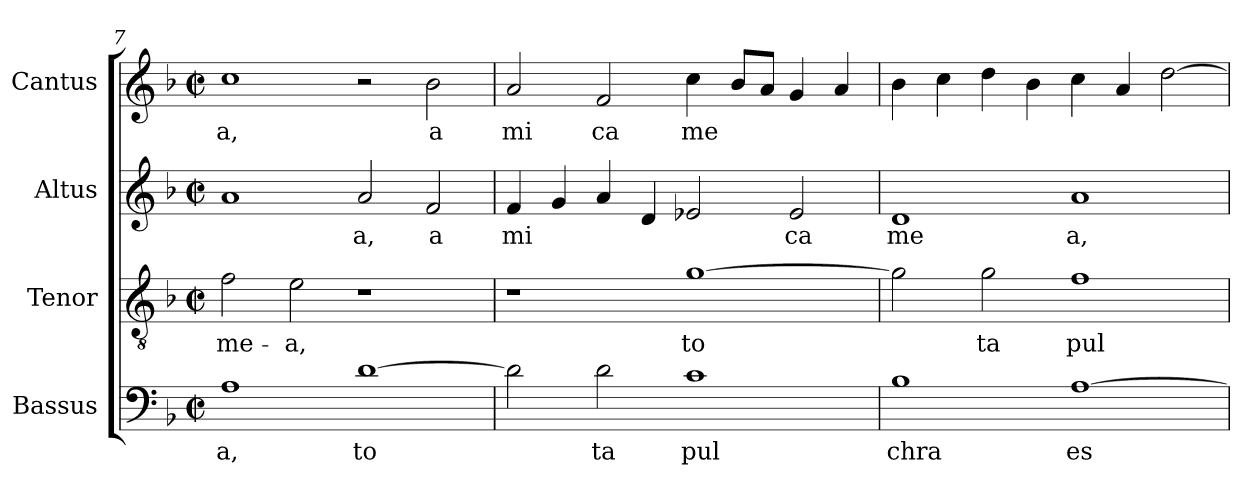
**kern	**text	**kern	**text	**kern	**text	**kern	**text
*part4	*part4	*part3	*part3	*part2	*part2	*part1	*part1
*staff4	*staff4	*staff3	*staff3	*staff2	*staff2	*staff1	*staff1
*I"Bassus	*	*I"Tenor	*	*I"Altus	*	*I"Cantus	*
!!LO:LB:g=z
*clefF4	*	*clefGv2	*	*clefG2	*	*clefG2	*
*k[b-]	*	*k[b-]	*	*k[b-]	*	*k[b-]	*
*F:	*	*F:	*	*F:	*	*F:	*
*M2/2	*	*M2/2	*	*M2/2	*	*M2/2	*
*met(c|)	*	*met(c|)	*	*met(c|)	*	*met(c|)	*
=7	=7	=7	=7	=7	=7	=7	=7
!	!LO:LY:b:cj	!	!LO:LY:b:cj	!	!LO:LY:b:cj	!	!LO:LY:b:cj
1A	a,	2f\	me-	1a	--	1cc	a,
!	!	!	!LO:LY:b:cj	!	!	!	!
.	.	2e\	-a,	.	.	.	.
!	!LO:LY:b:cj	!	!	!	!LO:LY:b:cj	!	!
[>1d	to	1r	.	2a/	-a,	2r	.
!	!	!	!	!	!LO:LY:b:cj	!	!LO:LY:b:cj
.	.	.	.	2f/	a	2b-\	a
=8	=8	=8	=8	=8	=8	=8	=8
!	!LO:LY:b:cj	!	!	!	!LO:LY:b:cj	!	!LO:LY:b:cj
2d\]	.	1r	.	4f/	mi	2a/	mi
!	!	!	!	!	!LO:LY:b:cj	!	!
.	.	.	.	4g/	.	.	.
!	!LO:LY:b:cj	!	!	!	!LO:LY:b:cj	!	!LO:LY:b:cj
2d\	ta	.	.	4a/	.	2f/	ca
!	!	!	!	!	!LO:LY:b:cj	!	!
.	.	.	.	4d/	.	.	.
!	!LO:LY:b:cj	!	!LO:LY:b:cj	!	!LO:LY:b:cj	!	!LO:LY:b:cj
1c	pul	[>1g	to-	2e-X/	.	4cc\	me
!	!	!	!	!	!	!	!LO:LY:b:cj
.	.	.	.	.	.	8b-/L	.
!	!	!	!	!	!	!	!LO:LY:b:cj
.	.	.	.	.	.	8a/J	.
!	!	!	!	!	!LO:LY:b:cj	!	!LO:LY:b:cj
.	.	.	.	2e-/	ca	4g/	.
!	!	!	!	!	!	!	!LO:LY:b:cj
.	.	.	.	.	.	4a/	.
=9	=9	=9	=9	=9	=9	=9	=9
!	!LO:LY:b:cj	!	!LO:LY:b:cj	!	!LO:LY:b:cj	!	!LO:LY:b:cj
1B-	chra	2g\]	--	1d	me	4b-\	.
!	!	!	!	!	!	!	!LO:LY:b:cj
.	.	.	.	.	.	4cc\	.
!	!	!	!LO:LY:b:cj	!	!	!	!LO:LY:b:cj
.	.	2g\	-ta	.	.	4dd\	.
!	!	!	!	!	!	!	!LO:LY:b:cj
.	.	.	.	.	.	4b-\	.
!	!LO:LY:b:cj	!	!LO:LY:b:cj	!	!LO:LY:b:cj	!	!LO:LY:b:cj
[>1A	es	1f	pul-	1a	a,	4cc\	.
!	!	!	!	!	!	!	!LO:LY:b:cj
.	.	.	.	.	.	4a/	.
!	!	!	!	!	!	!	!LO:LY:b:cj
.	.	.	.	.	.	[>2dd\	.
=	=	=	=	=	=	=	=
*-	*-	*-	*-	*-	*-	*-	*-
